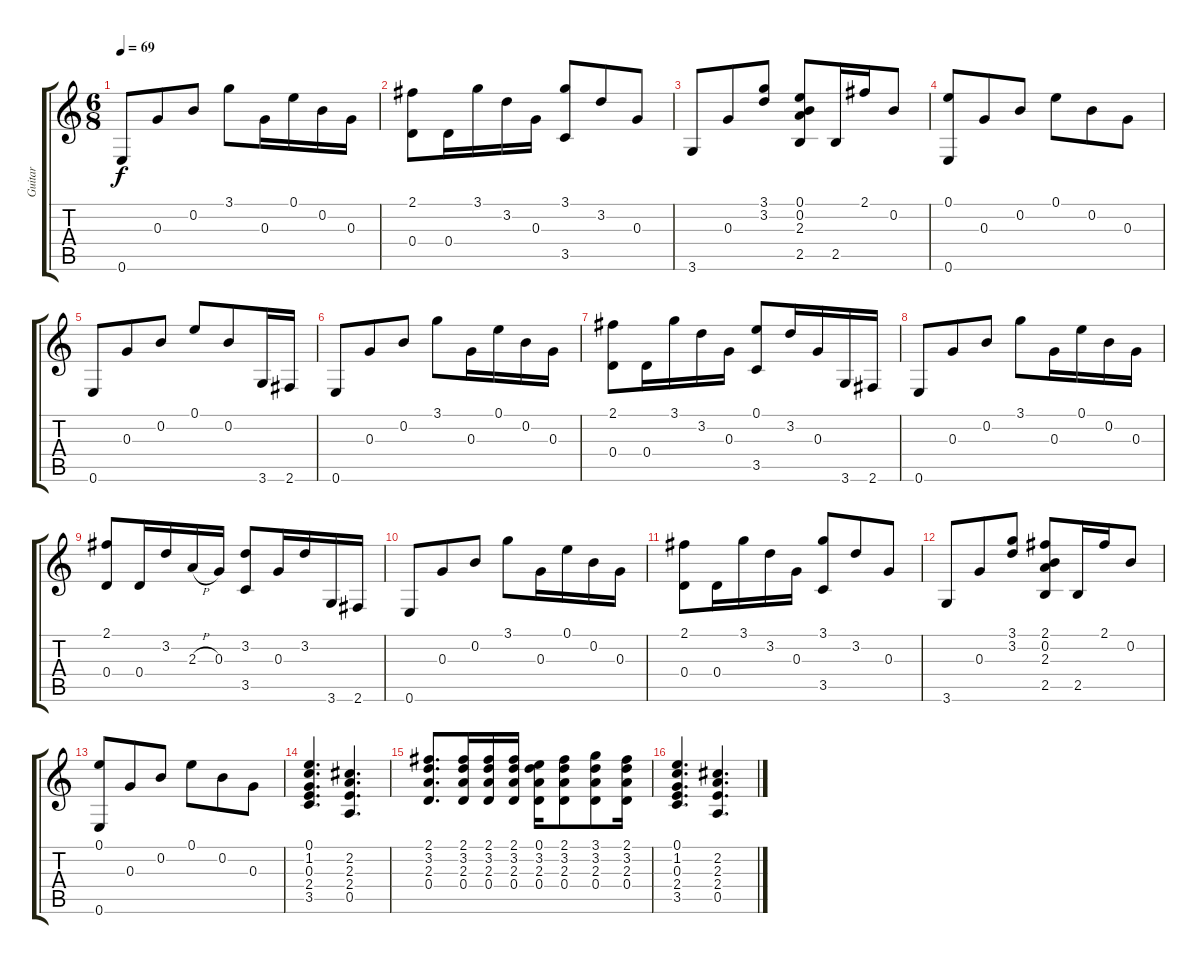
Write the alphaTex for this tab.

\track ("Guitar " "Guitar ") {instrument distortionguitar}
\staff {score tabs}
\tuning (E4 B3 G3 D3 A2 E2) {hide}
\ts (6 8)
\tempo 69
\clef g2
\ks c
0.6.8{dy f} 0.3.8 0.2.8 3.1.8 0.3.16 0.1.16 0.2.16 0.3.16 |
(2.1 0.4).8 0.4.16 3.1.16 3.2.16 0.3.16 (3.1 3.5).8 3.2.8 0.3.8 |
3.6.8 0.3.8 (3.1 3.2).8 (0.1 0.2 2.3 2.5).8 2.5.16 2.1.16 0.2.8 |
(0.1 0.6).8 0.3.8 0.2.8 0.1.8 0.2.8 0.3.8 |
0.6.8 0.3.8 0.2.8 0.1.8 0.2.8 3.6.16 2.6.16 |
0.6.8 0.3.8 0.2.8 3.1.8 0.3.16 0.1.16 0.2.16 0.3.16 |
(2.1 0.4).8 0.4.16 3.1.16 3.2.16 0.3.16 (0.1 3.5).8 3.2.16 0.3.16 3.6.16 2.6.16 |
0.6.8 0.3.8 0.2.8 3.1.8 0.3.16 0.1.16 0.2.16 0.3.16 |
(2.1 0.4).8 0.4.16 3.2.16 2.3{h}.16 0.3.16 (3.2 3.5).8 0.3.16 3.2.16 3.6.16 2.6.16 |
0.6.8 0.3.8 0.2.8 3.1.8 0.3.16 0.1.16 0.2.16 0.3.16 |
(2.1 0.4).8 0.4.16 3.1.16 3.2.16 0.3.16 (3.1 3.5).8 3.2.8 0.3.8 |
3.6.8 0.3.8 (3.1 3.2).8 (2.1 0.2 2.3 2.5).8 2.5.16 2.1.16 0.2.8 |
(0.1 0.6).8 0.3.8 0.2.8 0.1.8 0.2.8 0.3.8 |
(0.1 1.2 0.3 2.4 3.5).4{d} (2.2 2.3 2.4 0.5).4{d} |
(2.1 3.2 2.3 0.4).8{d} (2.1 3.2 2.3 0.4).16 (2.1 3.2 2.3 0.4).16 (2.1 3.2 2.3 0.4).16 (0.1 3.2 2.3 0.4).16 (2.1 3.2 2.3 0.4).8 (3.1 3.2 2.3 0.4).8 (2.1 3.2 2.3 0.4).16 |
(0.1 1.2 0.3 2.4 3.5).4{d} (2.2 2.3 2.4 0.5).4{d}
